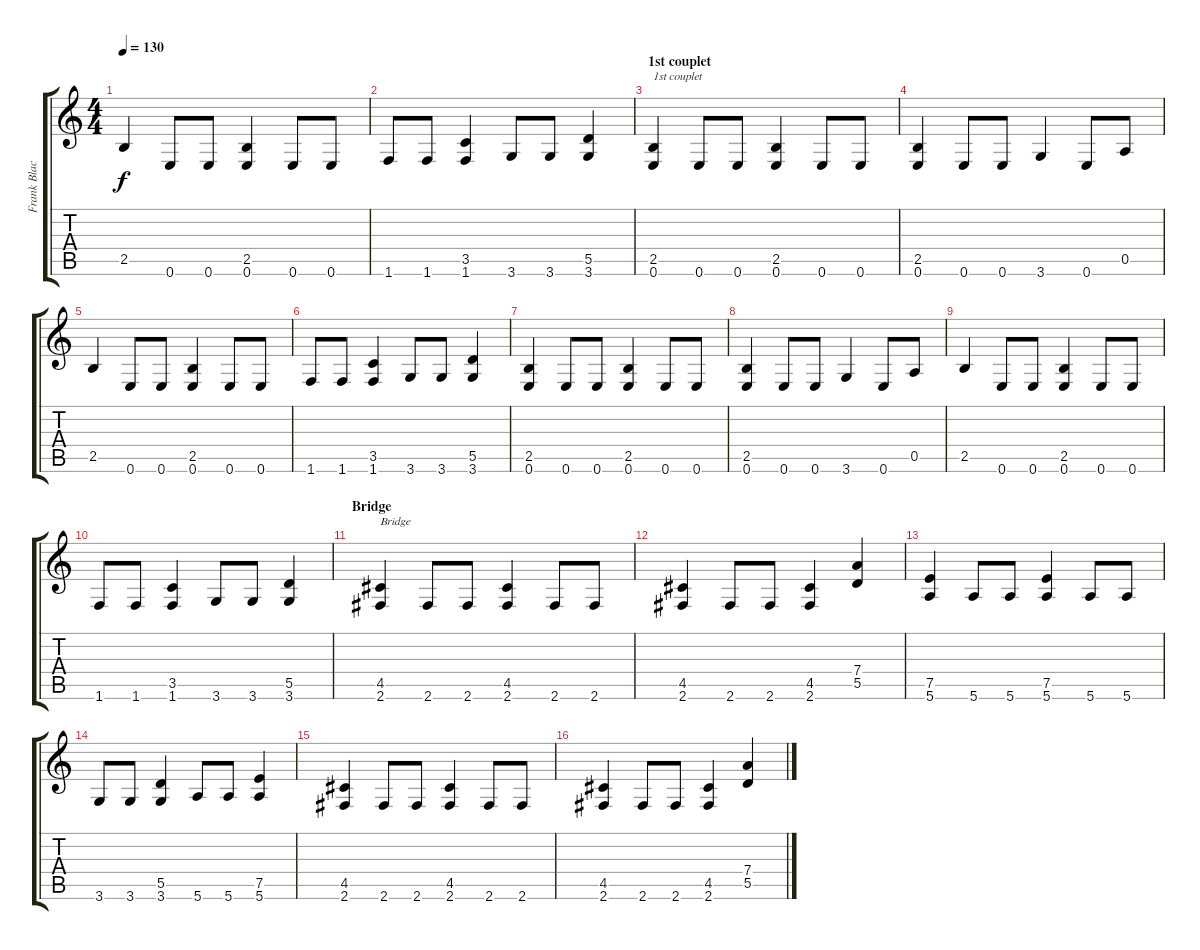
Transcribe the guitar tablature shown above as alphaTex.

\track ("Frank Blackfire" "Frank Blac") {instrument distortionguitar}
\staff {score tabs}
\tuning (E4 B3 G3 D3 A2 E2) {hide}
\ts (4 4)
\tempo 130
\clef g2
\ks c
2.5.4{dy f} 0.6.8 0.6.8 (2.5 0.6).4 0.6.8 0.6.8 |
1.6.8 1.6.8 (3.5 1.6).4 3.6.8 3.6.8 (5.5 3.6).4 |
\section ("" "1st couplet")
(2.5 0.6).4{txt "1st couplet"} 0.6.8 0.6.8 (2.5 0.6).4 0.6.8 0.6.8 |
(2.5 0.6).4 0.6.8 0.6.8 3.6.4 0.6.8 0.5.8 |
2.5.4 0.6.8 0.6.8 (2.5 0.6).4 0.6.8 0.6.8 |
1.6.8 1.6.8 (3.5 1.6).4 3.6.8 3.6.8 (5.5 3.6).4 |
(2.5 0.6).4 0.6.8 0.6.8 (2.5 0.6).4 0.6.8 0.6.8 |
(2.5 0.6).4 0.6.8 0.6.8 3.6.4 0.6.8 0.5.8 |
2.5.4 0.6.8 0.6.8 (2.5 0.6).4 0.6.8 0.6.8 |
1.6.8 1.6.8 (3.5 1.6).4 3.6.8 3.6.8 (5.5 3.6).4 |
\section ("" "Bridge")
(4.5 2.6).4{txt "Bridge"} 2.6.8 2.6.8 (4.5 2.6).4 2.6.8 2.6.8 |
(4.5 2.6).4 2.6.8 2.6.8 (4.5 2.6).4 (7.4 5.5).4 |
(7.5 5.6).4 5.6.8 5.6.8 (7.5 5.6).4 5.6.8 5.6.8 |
3.6.8 3.6.8 (5.5 3.6).4 5.6.8 5.6.8 (7.5 5.6).4 |
(4.5 2.6).4 2.6.8 2.6.8 (4.5 2.6).4 2.6.8 2.6.8 |
(4.5 2.6).4 2.6.8 2.6.8 (4.5 2.6).4 (7.4 5.5).4
